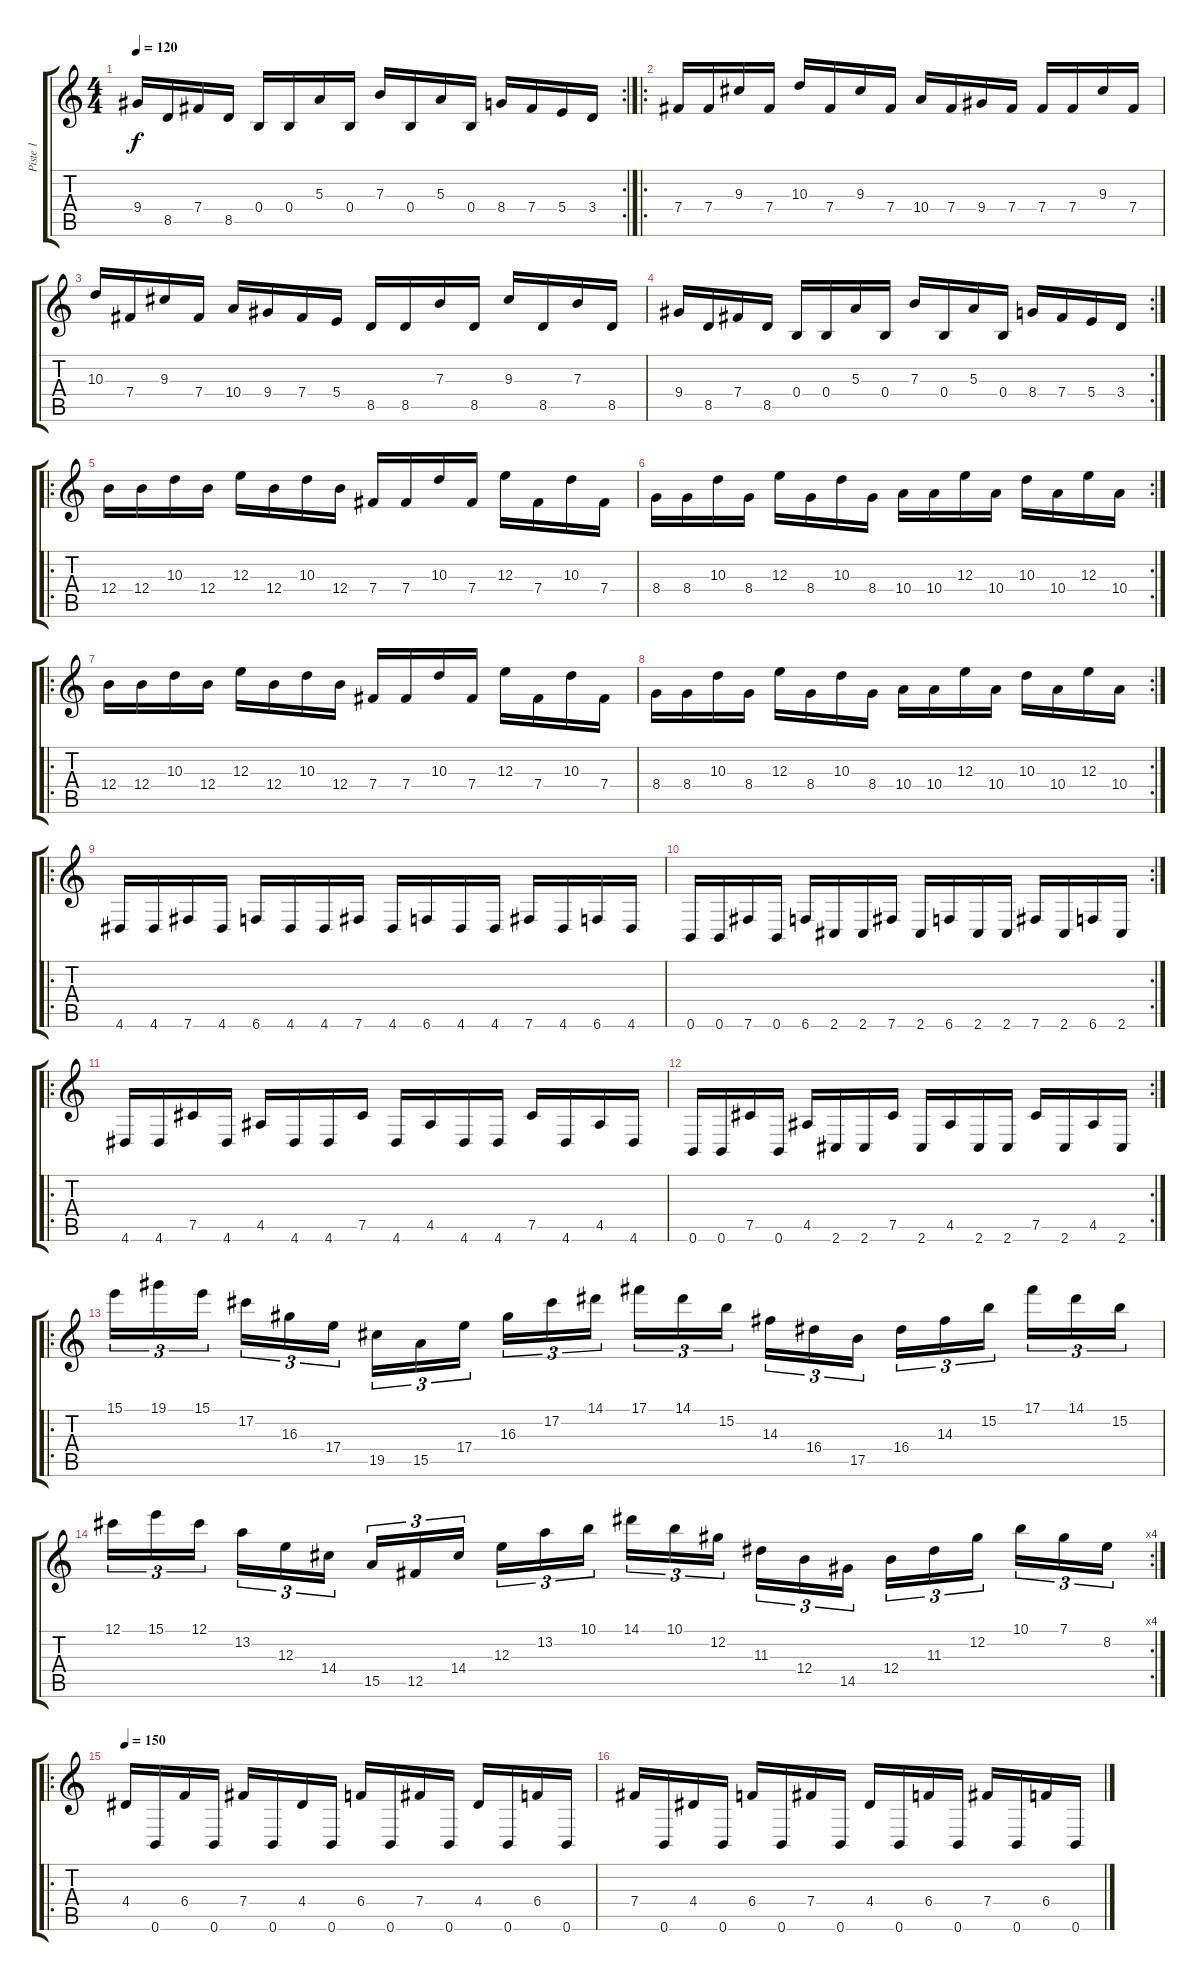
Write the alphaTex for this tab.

\track ("Piste 1" "Piste 1") {instrument distortionguitar}
\staff {score tabs}
\tuning (Db4 Ab3 E3 B2 Gb2 B1) {hide}
\rc 2
\ts (4 4)
\tempo 120
\clef g2
\ks c
9.4.16{dy f} 8.5.16 7.4.16 8.5.16 0.4.16 0.4.16 5.3.16 0.4.16 7.3.16 0.4.16 5.3.16 0.4.16 8.4.16 7.4.16 5.4.16 3.4.16 |
\ro
7.4.16 7.4.16 9.3.16 7.4.16 10.3.16 7.4.16 9.3.16 7.4.16 10.4.16 7.4.16 9.4.16 7.4.16 7.4.16 7.4.16 9.3.16 7.4.16 |
10.3.16 7.4.16 9.3.16 7.4.16 10.4.16 9.4.16 7.4.16 5.4.16 8.5.16 8.5.16 7.3.16 8.5.16 9.3.16 8.5.16 7.3.16 8.5.16 |
\rc 2
9.4.16 8.5.16 7.4.16 8.5.16 0.4.16 0.4.16 5.3.16 0.4.16 7.3.16 0.4.16 5.3.16 0.4.16 8.4.16 7.4.16 5.4.16 3.4.16 |
\ro
12.4.16 12.4.16 10.3.16 12.4.16 12.3.16 12.4.16 10.3.16 12.4.16 7.4.16 7.4.16 10.3.16 7.4.16 12.3.16 7.4.16 10.3.16 7.4.16 |
\rc 2
8.4.16 8.4.16 10.3.16 8.4.16 12.3.16 8.4.16 10.3.16 8.4.16 10.4.16 10.4.16 12.3.16 10.4.16 10.3.16 10.4.16 12.3.16 10.4.16 |
\ro
12.4.16 12.4.16 10.3.16 12.4.16 12.3.16 12.4.16 10.3.16 12.4.16 7.4.16 7.4.16 10.3.16 7.4.16 12.3.16 7.4.16 10.3.16 7.4.16 |
\rc 2
8.4.16 8.4.16 10.3.16 8.4.16 12.3.16 8.4.16 10.3.16 8.4.16 10.4.16 10.4.16 12.3.16 10.4.16 10.3.16 10.4.16 12.3.16 10.4.16 |
\ro
4.6.16 4.6.16 7.6.16 4.6.16 6.6.16 4.6.16 4.6.16 7.6.16 4.6.16 6.6.16 4.6.16 4.6.16 7.6.16 4.6.16 6.6.16 4.6.16 |
\rc 2
0.6.16 0.6.16 7.6.16 0.6.16 6.6.16 2.6.16 2.6.16 7.6.16 2.6.16 6.6.16 2.6.16 2.6.16 7.6.16 2.6.16 6.6.16 2.6.16 |
\ro
4.6.16 4.6.16 7.5.16 4.6.16 4.5.16 4.6.16 4.6.16 7.5.16 4.6.16 4.5.16 4.6.16 4.6.16 7.5.16 4.6.16 4.5.16 4.6.16 |
\rc 2
0.6.16 0.6.16 7.5.16 0.6.16 4.5.16 2.6.16 2.6.16 7.5.16 2.6.16 4.5.16 2.6.16 2.6.16 7.5.16 2.6.16 4.5.16 2.6.16 |
\ro
15.1.16{tu (3 2)} 19.1.16{tu (3 2)} 15.1.16{tu (3 2) beam splitsecondary} 17.2.16{tu (3 2)} 16.3.16{tu (3 2)} 17.4.16{tu (3 2)} 19.5.16{tu (3 2)} 15.5.16{tu (3 2)} 17.4.16{tu (3 2) beam splitsecondary} 16.3.16{tu (3 2)} 17.2.16{tu (3 2)} 14.1.16{tu (3 2)} 17.1.16{tu (3 2)} 14.1.16{tu (3 2)} 15.2.16{tu (3 2) beam splitsecondary} 14.3.16{tu (3 2)} 16.4.16{tu (3 2)} 17.5.16{tu (3 2)} 16.4.16{tu (3 2)} 14.3.16{tu (3 2)} 15.2.16{tu (3 2) beam splitsecondary} 17.1.16{tu (3 2)} 14.1.16{tu (3 2)} 15.2.16{tu (3 2)} |
\rc 4
12.1.16{tu (3 2)} 15.1.16{tu (3 2)} 12.1.16{tu (3 2) beam splitsecondary} 13.2.16{tu (3 2)} 12.3.16{tu (3 2)} 14.4.16{tu (3 2)} 15.5.16{tu (3 2)} 12.5.16{tu (3 2)} 14.4.16{tu (3 2) beam splitsecondary} 12.3.16{tu (3 2)} 13.2.16{tu (3 2)} 10.1.16{tu (3 2)} 14.1.16{tu (3 2)} 10.1.16{tu (3 2)} 12.2.16{tu (3 2) beam splitsecondary} 11.3.16{tu (3 2)} 12.4.16{tu (3 2)} 14.5.16{tu (3 2)} 12.4.16{tu (3 2)} 11.3.16{tu (3 2)} 12.2.16{tu (3 2) beam splitsecondary} 10.1.16{tu (3 2)} 7.1.16{tu (3 2)} 8.2.16{tu (3 2)} |
\ro
\tempo 150
4.4.16 0.6.16 6.4.16 0.6.16 7.4.16 0.6.16 4.4.16 0.6.16 6.4.16 0.6.16 7.4.16 0.6.16 4.4.16 0.6.16 6.4.16 0.6.16 |
7.4.16 0.6.16 4.4.16 0.6.16 6.4.16 0.6.16 7.4.16 0.6.16 4.4.16 0.6.16 6.4.16 0.6.16 7.4.16 0.6.16 6.4.16 0.6.16
